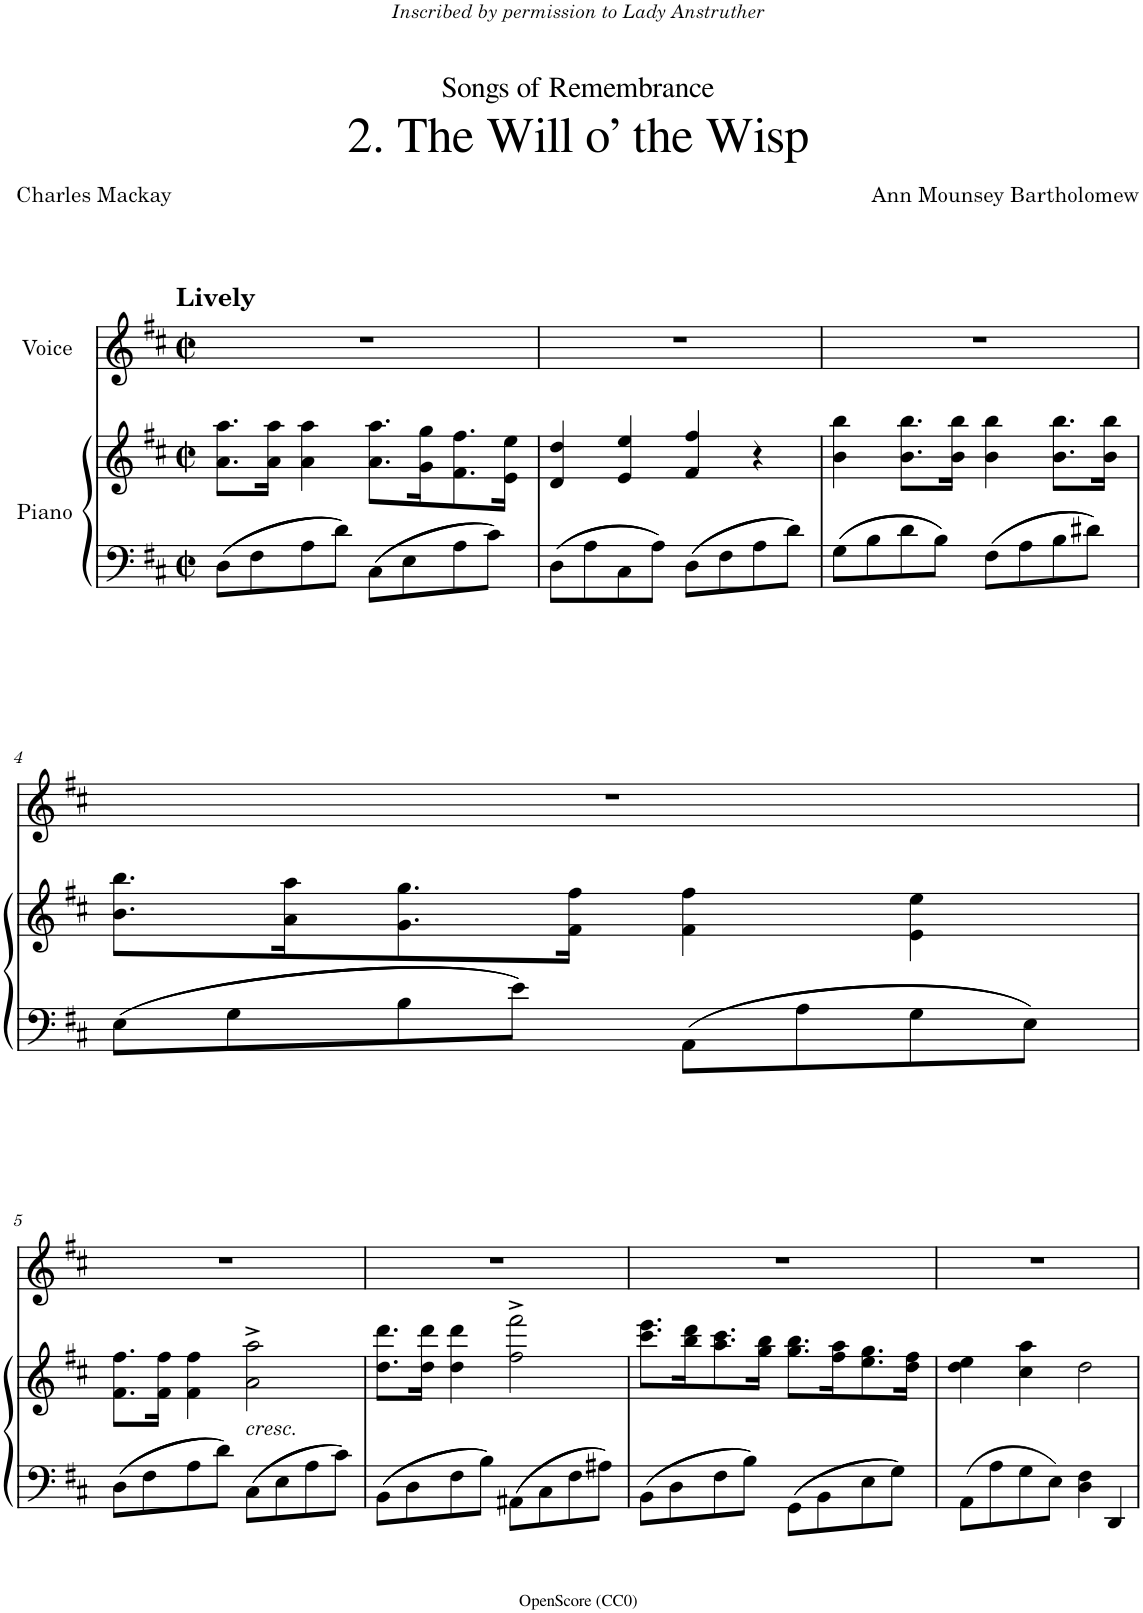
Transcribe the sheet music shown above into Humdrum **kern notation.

**kern	**kern	**kern
*part2	*part2	*part1
*staff3	*staff2	*staff1
*I"Piano	*	*I"Voice
*I'Pno	*	*
*clefF4	*clefG2	*clefG2
*k[f#c#]	*k[f#c#]	*k[f#c#]
*M2/2	*M2/2	*M2/2
*met(c|)	*met(c|)	*met(c|)
=1	=1	=1
!	!	!LO:TX:a:B:t=Lively
8D\L	8.a\ 8.aa\L	1r
8F#\	.	.
.	16a\ 16aa\Jk	.
8A\	4a\ 4aa\	.
8d\J	.	.
8C#\L	8.a\ 8.aa\L	.
8E\	.	.
.	16g\ 16gg\K	.
8A\	8.f#\ 8.ff#\	.
8c#\J	.	.
.	16e\ 16ee\Jk	.
=2	=2	=2
8D\L	4d/ 4dd/	1r
8A\	.	.
8C#\	4e/ 4ee/	.
8A\J	.	.
8D\L	4f#/ 4ff#/	.
8F#\	.	.
8A\	4r	.
8d\J	.	.
=3	=3	=3
8G\L	4b\ 4bb\	1r
8B\	.	.
8d\	8.b\ 8.bb\L	.
8B\J	.	.
.	16b\ 16bb\Jk	.
8F#\L	4b\ 4bb\	.
8A\	.	.
8B\	8.b\ 8.bb\L	.
8d#X\J	.	.
.	16b\ 16bb\Jk	.
!!LO:LB:g=z
=4	=4	=4
8E\L	8.b\ 8.bb\L	1r
8G\	.	.
.	16a\ 16aa\K	.
8B\	8.g\ 8.gg\	.
8e\J	.	.
.	16f#\ 16ff#\Jk	.
8AA\L	4f#\ 4ff#\	.
8A\	.	.
8G\	4e\ 4ee\	.
8E\J	.	.
!!LO:LB:g=z
=5	=5	=5
8D\L	8.f#\ 8.ff#\L	1r
8F#\	.	.
.	16f#\ 16ff#\Jk	.
8A\	4f#\ 4ff#\	.
8d\J	.	.
!	!LO:TX:b:i:t=cresc.	!
8C#\L	2a\^ 2aa\^	.
8E\	.	.
8A\	.	.
8c#\J	.	.
=6	=6	=6
8BB\L	8.dd\ 8.ddd\L	1r
8D\	.	.
.	16dd\ 16ddd\Jk	.
8F#\	4dd\ 4ddd\	.
8B\J	.	.
8AA#X\L	2ff#\^ 2fff#\^	.
8C#\	.	.
8F#\	.	.
8A#X\J	.	.
=7	=7	=7
8BB\L	8.ccc#\ 8.eee\L	1r
8D\	.	.
.	16bb\ 16ddd\K	.
8F#\	8.aa\ 8.ccc#\	.
8B\J	.	.
.	16gg\ 16bb\Jk	.
8GG\L	8.gg\ 8.bb\L	.
8BB\	.	.
.	16ff#\ 16aa\K	.
8E\	8.ee\ 8.gg\	.
8G\J	.	.
.	16dd\ 16ff#\Jk	.
=8	=8	=8
8AA\L	4dd\ 4ee\	1r
8A\	.	.
8G\	4cc#\ 4aa\	.
8E\J	.	.
4D\ 4F#\	2dd\	.
4DD/	.	.
=	=	=
*-	*-	*-
